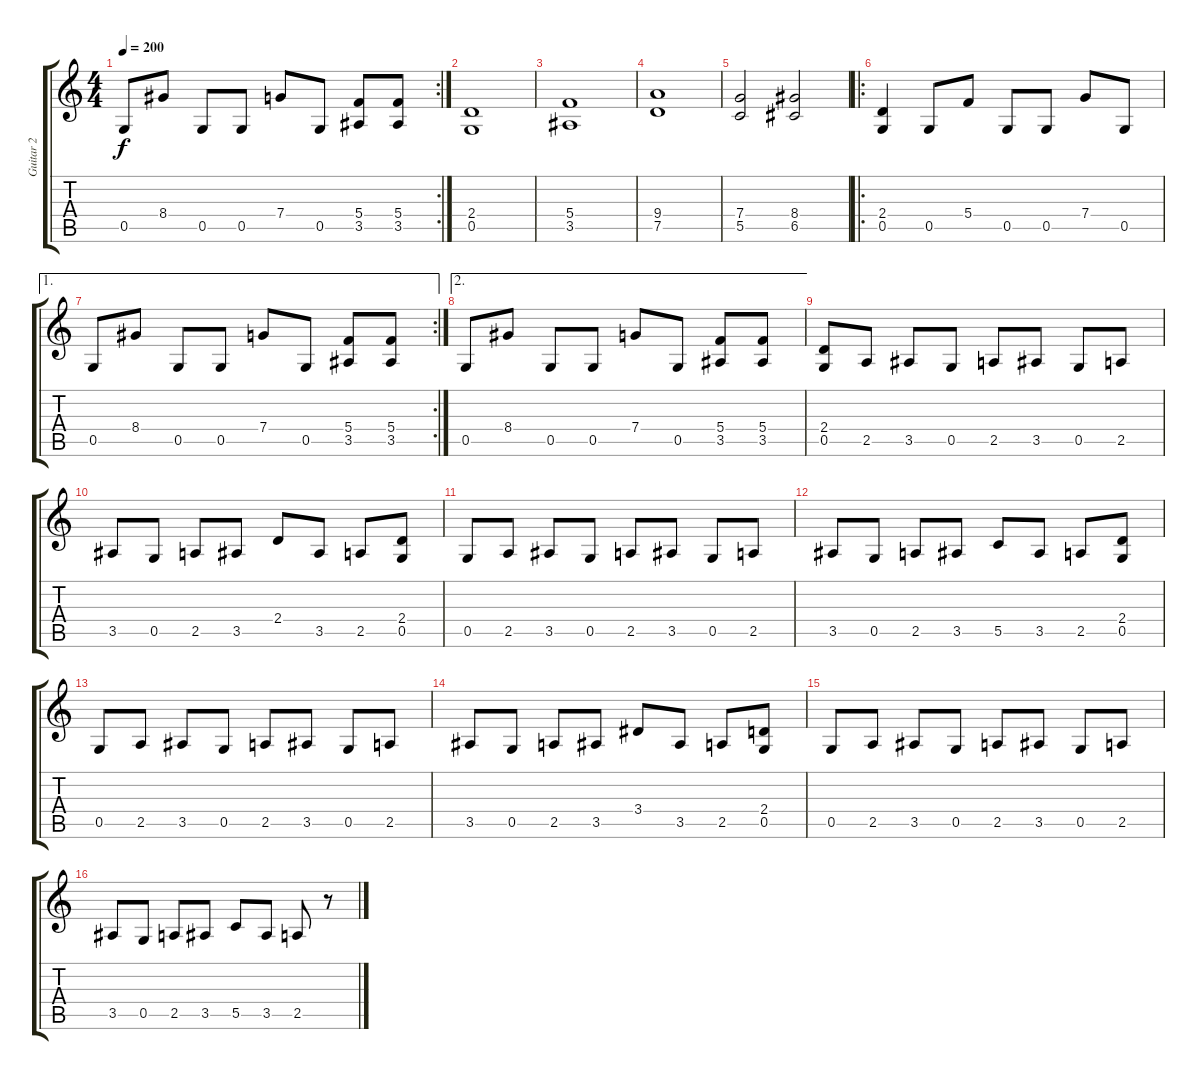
\track ("Guitar 2" "Guitar 2") {instrument overdrivenguitar}
\staff {score tabs}
\tuning (D4 A3 F3 C3 G2 D2) {hide}
\rc 2
\ts (4 4)
\tempo 200
\clef g2
\ks c
0.5.8{dy f} 8.4.8 0.5.8 0.5.8 7.4.8 0.5.8 (5.4 3.5).8 (5.4 3.5).8 |
(2.4 0.5).1 |
(5.4 3.5).1 |
(9.4 7.5).1 |
(7.4 5.5).2 (8.4 6.5).2 |
\ro
(2.4 0.5).4 0.5.8 5.4.8 0.5.8 0.5.8 7.4.8 0.5.8 |
\ae 1
\rc 2
0.5.8 8.4.8 0.5.8 0.5.8 7.4.8 0.5.8 (5.4 3.5).8 (5.4 3.5).8 |
\ae 2
0.5.8 8.4.8 0.5.8 0.5.8 7.4.8 0.5.8 (5.4 3.5).8 (5.4 3.5).8 |
(2.4 0.5).8 2.5.8 3.5.8 0.5.8 2.5.8 3.5.8 0.5.8 2.5.8 |
3.5.8 0.5.8 2.5.8 3.5.8 2.4.8 3.5.8 2.5.8 (2.4 0.5).8 |
0.5.8 2.5.8 3.5.8 0.5.8 2.5.8 3.5.8 0.5.8 2.5.8 |
3.5.8 0.5.8 2.5.8 3.5.8 5.5.8 3.5.8 2.5.8 (2.4 0.5).8 |
0.5.8 2.5.8 3.5.8 0.5.8 2.5.8 3.5.8 0.5.8 2.5.8 |
3.5.8 0.5.8 2.5.8 3.5.8 3.4.8 3.5.8 2.5.8 (2.4 0.5).8 |
0.5.8 2.5.8 3.5.8 0.5.8 2.5.8 3.5.8 0.5.8 2.5.8 |
3.5.8 0.5.8 2.5.8 3.5.8 5.5.8 3.5.8 2.5.8 r.8
